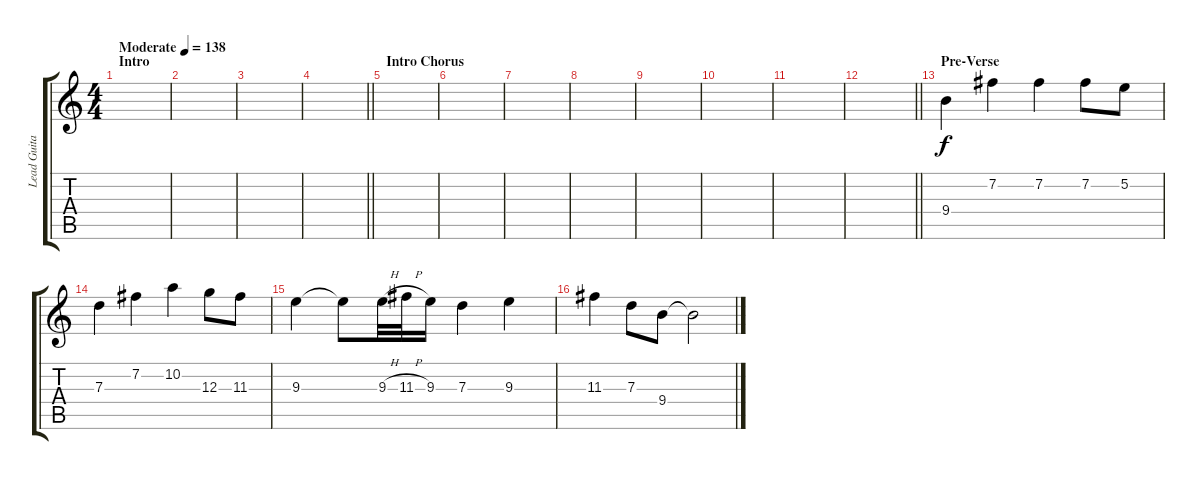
\track ("Lead Guitar" "Lead Guita") {instrument distortionguitar}
\staff {score tabs}
\tuning (E4 B3 G3 D3 A2 E2) {hide}
\ts (4 4)
\section ("" "Intro")
\tempo (138 "Moderate")
\clef g2
\ks c
|
|
|
\barLineRight lightlight
|
\section ("" "Intro Chorus")
|
|
|
|
|
|
|
\barLineRight lightlight
|
\section ("" "Pre-Verse")
9.4.4 7.2.4 7.2.4 7.2.8 5.2.8 |
7.3.4 7.2.4 10.2.4 12.3.8 11.3.8 |
9.3.4 9.3{t}.8 9.3{h}.32 11.3{h}.32 9.3.16 7.3.4 9.3.4 |
11.3.4 7.3.8 9.4.8 9.4{t}.2
